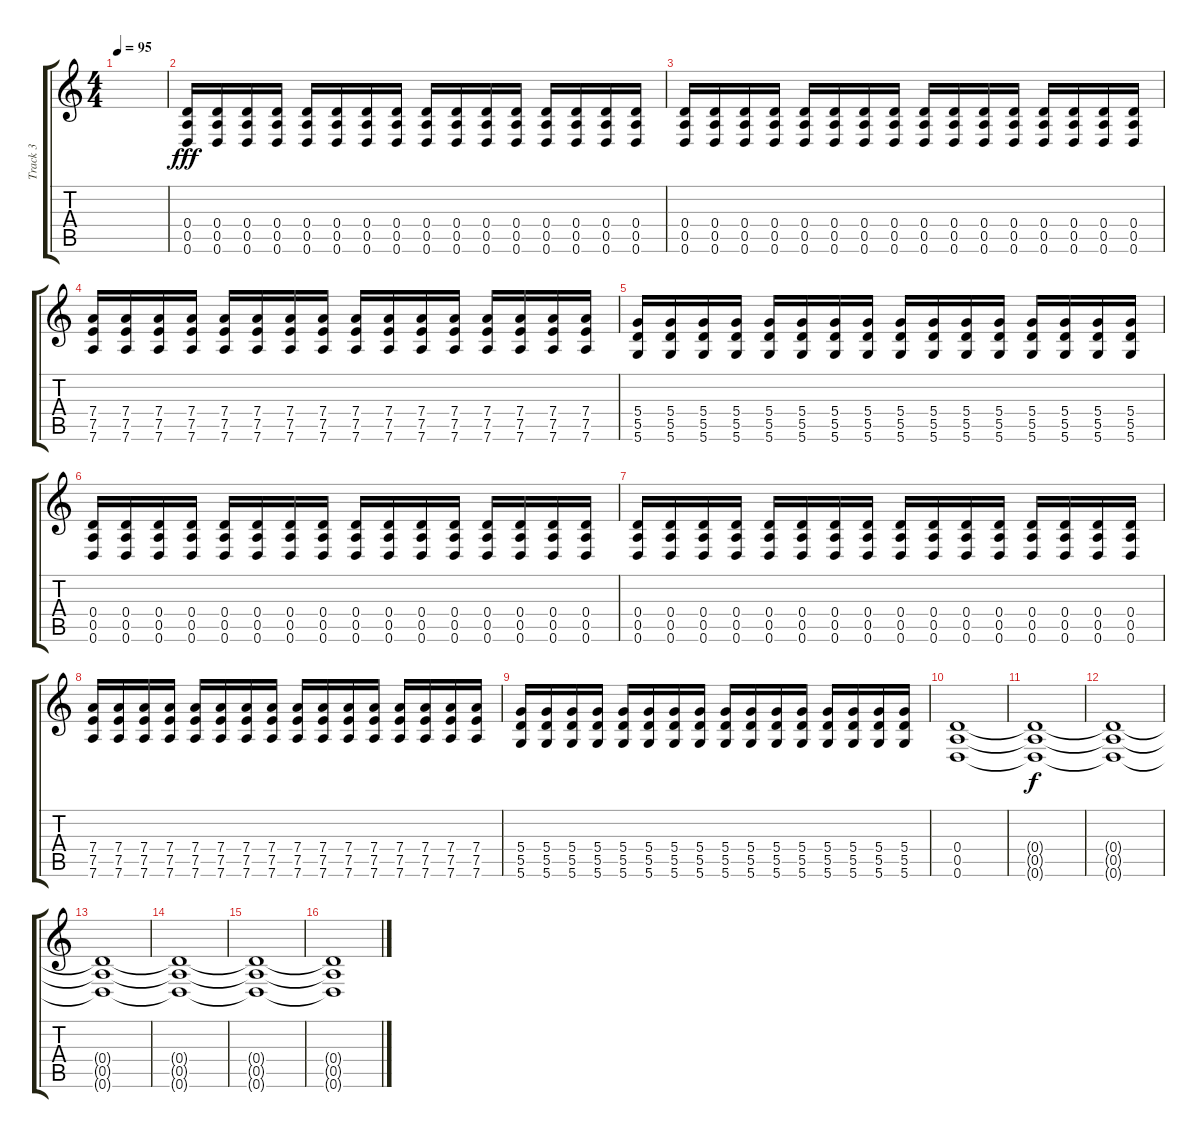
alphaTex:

\track ("Track 3" "Track 3") {instrument overdrivenguitar}
\staff {score tabs}
\tuning (E4 B3 G3 D3 A2 D2) {hide}
\ts (4 4)
\tempo 95
\clef g2
\ks c
|
(0.4 0.5 0.6).16{dy fff} (0.4 0.5 0.6).16 (0.4 0.5 0.6).16 (0.4 0.5 0.6).16 (0.4 0.5 0.6).16 (0.4 0.5 0.6).16 (0.4 0.5 0.6).16 (0.4 0.5 0.6).16 (0.4 0.5 0.6).16 (0.4 0.5 0.6).16 (0.4 0.5 0.6).16 (0.4 0.5 0.6).16 (0.4 0.5 0.6).16 (0.4 0.5 0.6).16 (0.4 0.5 0.6).16 (0.4 0.5 0.6).16 |
(0.4 0.5 0.6).16 (0.4 0.5 0.6).16 (0.4 0.5 0.6).16 (0.4 0.5 0.6).16 (0.4 0.5 0.6).16 (0.4 0.5 0.6).16 (0.4 0.5 0.6).16 (0.4 0.5 0.6).16 (0.4 0.5 0.6).16 (0.4 0.5 0.6).16 (0.4 0.5 0.6).16 (0.4 0.5 0.6).16 (0.4 0.5 0.6).16 (0.4 0.5 0.6).16 (0.4 0.5 0.6).16 (0.4 0.5 0.6).16 |
(7.4 7.5 7.6).16 (7.4 7.5 7.6).16 (7.4 7.5 7.6).16 (7.4 7.5 7.6).16 (7.4 7.5 7.6).16 (7.4 7.5 7.6).16 (7.4 7.5 7.6).16 (7.4 7.5 7.6).16 (7.4 7.5 7.6).16 (7.4 7.5 7.6).16 (7.4 7.5 7.6).16 (7.4 7.5 7.6).16 (7.4 7.5 7.6).16 (7.4 7.5 7.6).16 (7.4 7.5 7.6).16 (7.4 7.5 7.6).16 |
(5.4 5.5 5.6).16 (5.4 5.5 5.6).16 (5.4 5.5 5.6).16 (5.4 5.5 5.6).16 (5.4 5.5 5.6).16 (5.4 5.5 5.6).16 (5.4 5.5 5.6).16 (5.4 5.5 5.6).16 (5.4 5.5 5.6).16 (5.4 5.5 5.6).16 (5.4 5.5 5.6).16 (5.4 5.5 5.6).16 (5.4 5.5 5.6).16 (5.4 5.5 5.6).16 (5.4 5.5 5.6).16 (5.4 5.5 5.6).16 |
(0.4 0.5 0.6).16 (0.4 0.5 0.6).16 (0.4 0.5 0.6).16 (0.4 0.5 0.6).16 (0.4 0.5 0.6).16 (0.4 0.5 0.6).16 (0.4 0.5 0.6).16 (0.4 0.5 0.6).16 (0.4 0.5 0.6).16 (0.4 0.5 0.6).16 (0.4 0.5 0.6).16 (0.4 0.5 0.6).16 (0.4 0.5 0.6).16 (0.4 0.5 0.6).16 (0.4 0.5 0.6).16 (0.4 0.5 0.6).16 |
(0.4 0.5 0.6).16 (0.4 0.5 0.6).16 (0.4 0.5 0.6).16 (0.4 0.5 0.6).16 (0.4 0.5 0.6).16 (0.4 0.5 0.6).16 (0.4 0.5 0.6).16 (0.4 0.5 0.6).16 (0.4 0.5 0.6).16 (0.4 0.5 0.6).16 (0.4 0.5 0.6).16 (0.4 0.5 0.6).16 (0.4 0.5 0.6).16 (0.4 0.5 0.6).16 (0.4 0.5 0.6).16 (0.4 0.5 0.6).16 |
(7.4 7.5 7.6).16 (7.4 7.5 7.6).16 (7.4 7.5 7.6).16 (7.4 7.5 7.6).16 (7.4 7.5 7.6).16 (7.4 7.5 7.6).16 (7.4 7.5 7.6).16 (7.4 7.5 7.6).16 (7.4 7.5 7.6).16 (7.4 7.5 7.6).16 (7.4 7.5 7.6).16 (7.4 7.5 7.6).16 (7.4 7.5 7.6).16 (7.4 7.5 7.6).16 (7.4 7.5 7.6).16 (7.4 7.5 7.6).16 |
(5.4 5.5 5.6).16 (5.4 5.5 5.6).16 (5.4 5.5 5.6).16 (5.4 5.5 5.6).16 (5.4 5.5 5.6).16 (5.4 5.5 5.6).16 (5.4 5.5 5.6).16 (5.4 5.5 5.6).16 (5.4 5.5 5.6).16 (5.4 5.5 5.6).16 (5.4 5.5 5.6).16 (5.4 5.5 5.6).16 (5.4 5.5 5.6).16 (5.4 5.5 5.6).16 (5.4 5.5 5.6).16 (5.4 5.5 5.6).16 |
(0.4 0.5 0.6).1{instrument overdrivenguitar} |
(0.4{t} 0.5{t} 0.6{t}).1{dy f} |
(0.4{t} 0.5{t} 0.6{t}).1 |
(0.4{t} 0.5{t} 0.6{t}).1 |
(0.4{t} 0.5{t} 0.6{t}).1 |
(0.4{t} 0.5{t} 0.6{t}).1 |
(0.4{t} 0.5{t} 0.6{t}).1
